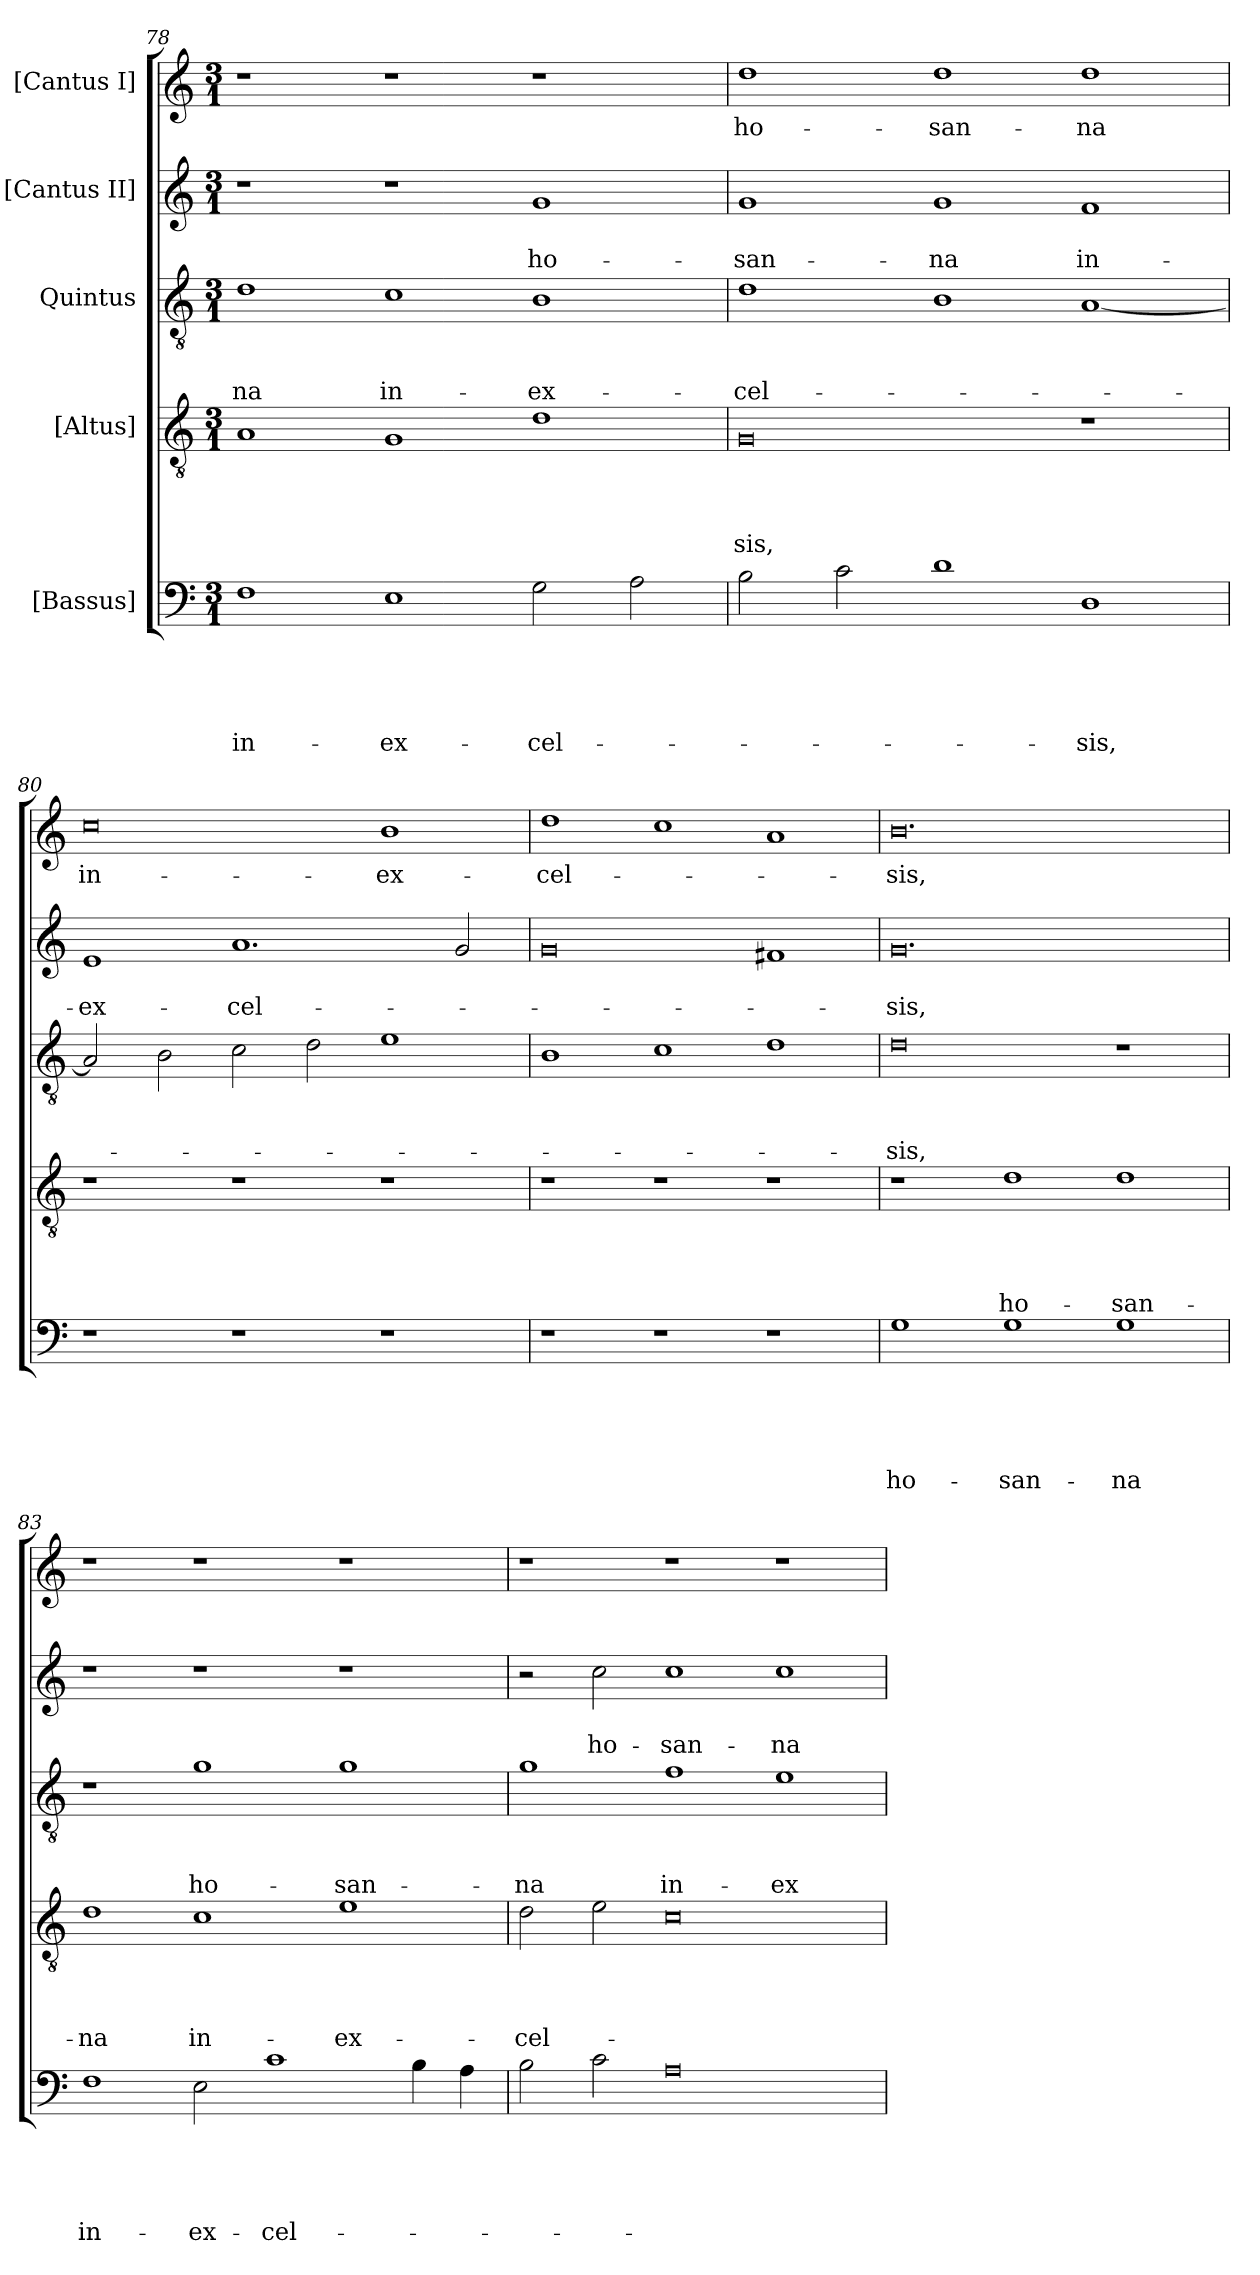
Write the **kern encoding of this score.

**kern	**text	**text	**text	**text	**text	**kern	**text	**text	**text	**text	**kern	**text	**text	**text	**kern	**text	**text	**kern	**text
*part5	*part5	*part5	*part5	*part5	*part5	*part4	*part4	*part4	*part4	*part4	*part3	*part3	*part3	*part3	*part2	*part2	*part2	*part1	*part1
*staff5	*staff5	*staff5	*staff5	*staff5	*staff5	*staff4	*staff4	*staff4	*staff4	*staff4	*staff3	*staff3	*staff3	*staff3	*staff2	*staff2	*staff2	*staff1	*staff1
*I"[Bassus]	*	*	*	*	*	*I"[Altus]	*	*	*	*	*I"Quintus	*	*	*	*I"[Cantus II]	*	*	*I"[Cantus I]	*
*clefF4	*	*	*	*	*	*clefGv2	*	*	*	*	*clefGv2	*	*	*	*clefG2	*	*	*clefG2	*
*k[]	*	*	*	*	*	*k[]	*	*	*	*	*k[]	*	*	*	*k[]	*	*	*k[]	*
*M3/1	*	*	*	*	*	*M3/1	*	*	*	*	*M3/1	*	*	*	*M3/1	*	*	*M3/1	*
=78	=78	=78	=78	=78	=78	=78	=78	=78	=78	=78	=78	=78	=78	=78	=78	=78	=78	=78	=78
1F\	.	.	.	.	in-	1A/	.	.	.	.	1d\	.	.	-na	1r	.	.	1r	.
1E\	.	.	.	.	ex-	1G/	.	.	.	.	1c\	.	.	in-	1r	.	.	1r	.
2G\	.	.	.	.	-cel-	1d\	.	.	.	.	1B\	.	.	ex-	1g/	.	ho-	1r	.
2A\	.	.	.	.	.	.	.	.	.	.	.	.	.	.	.	.	.	.	.
=79	=79	=79	=79	=79	=79	=79	=79	=79	=79	=79	=79	=79	=79	=79	=79	=79	=79	=79	=79
2B\	.	.	.	.	.	0G/	.	.	.	-sis,	1d\	.	.	-cel-	1g/	.	-san-	1dd\	ho-
2c\	.	.	.	.	.	.	.	.	.	.	.	.	.	.	.	.	.	.	.
1d\	.	.	.	.	.	.	.	.	.	.	1B\	.	.	.	1g/	.	-na	1dd\	-san-
1D\	.	.	.	.	-sis,	1r	.	.	.	.	[1A/	.	.	.	1f/	.	in-	1dd\	-na
=80	=80	=80	=80	=80	=80	=80	=80	=80	=80	=80	=80	=80	=80	=80	=80	=80	=80	=80	=80
1r	.	.	.	.	.	1r	.	.	.	.	2A/]	.	.	.	1e/	.	ex-	0cc\	in-
.	.	.	.	.	.	.	.	.	.	.	2B\	.	.	.	.	.	.	.	.
1r	.	.	.	.	.	1r	.	.	.	.	2c\	.	.	.	1.a/	.	-cel-	.	.
.	.	.	.	.	.	.	.	.	.	.	2d\	.	.	.	.	.	.	.	.
1r	.	.	.	.	.	1r	.	.	.	.	1e\	.	.	.	.	.	.	1b\	ex-
.	.	.	.	.	.	.	.	.	.	.	.	.	.	.	2g/	.	.	.	.
=81	=81	=81	=81	=81	=81	=81	=81	=81	=81	=81	=81	=81	=81	=81	=81	=81	=81	=81	=81
1r	.	.	.	.	.	1r	.	.	.	.	1B\	.	.	.	0g/	.	.	1dd\	-cel-
1r	.	.	.	.	.	1r	.	.	.	.	1c\	.	.	.	.	.	.	1cc\	.
1r	.	.	.	.	.	1r	.	.	.	.	1d\	.	.	.	1f#X/	.	.	1a/	.
=82	=82	=82	=82	=82	=82	=82	=82	=82	=82	=82	=82	=82	=82	=82	=82	=82	=82	=82	=82
1G\	.	.	.	.	ho-	1r	.	.	.	.	0d\	.	.	-sis,	0.g/	.	-sis,	0.b\	-sis,
1G\	.	.	.	.	-san-	1d\	.	.	.	ho-	.	.	.	.	.	.	.	.	.
1G\	.	.	.	.	-na	1d\	.	.	.	-san-	1r	.	.	.	.	.	.	.	.
=83	=83	=83	=83	=83	=83	=83	=83	=83	=83	=83	=83	=83	=83	=83	=83	=83	=83	=83	=83
1F\	.	.	.	.	in-	1d\	.	.	.	-na	1r	.	.	.	1r	.	.	1r	.
2E\	.	.	.	.	ex-	1c\	.	.	.	in-	1g\	.	.	ho-	1r	.	.	1r	.
1c\	.	.	.	.	-cel-	.	.	.	.	.	.	.	.	.	.	.	.	.	.
.	.	.	.	.	.	1e\	.	.	.	ex-	1g\	.	.	-san-	1r	.	.	1r	.
4B\	.	.	.	.	.	.	.	.	.	.	.	.	.	.	.	.	.	.	.
4A\	.	.	.	.	.	.	.	.	.	.	.	.	.	.	.	.	.	.	.
=84	=84	=84	=84	=84	=84	=84	=84	=84	=84	=84	=84	=84	=84	=84	=84	=84	=84	=84	=84
2B\	.	.	.	.	.	2d\	.	.	.	-cel-	1g\	.	.	-na	2r	.	.	1r	.
2c\	.	.	.	.	.	2e\	.	.	.	.	.	.	.	.	2cc\	.	ho-	.	.
0A\	.	.	.	.	.	0c\	.	.	.	.	1f\	.	.	in-	1cc\	.	-san-	1r	.
.	.	.	.	.	.	.	.	.	.	.	1e\	.	.	ex-	1cc\	.	-na	1r	.
=	=	=	=	=	=	=	=	=	=	=	=	=	=	=	=	=	=	=	=
*-	*-	*-	*-	*-	*-	*-	*-	*-	*-	*-	*-	*-	*-	*-	*-	*-	*-	*-	*-
